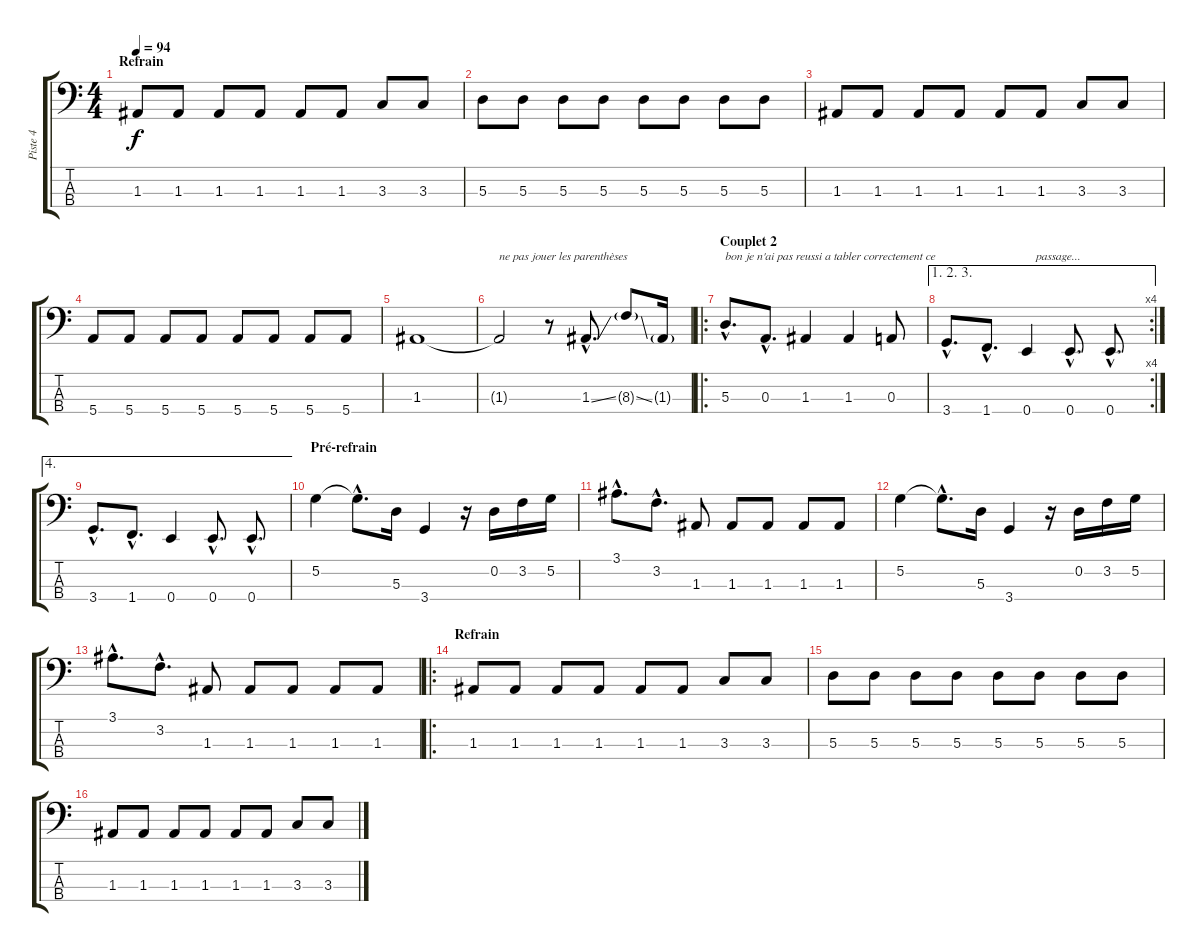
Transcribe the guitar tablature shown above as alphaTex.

\track ("Piste 4" "Piste 4") {instrument electricbassfinger}
\staff {score tabs}
\tuning (G2 D2 A1 E1) {hide}
\ts (4 4)
\section ("" "Refrain")
\tempo 94
\clef f4
\ks c
1.3.8{dy f} 1.3.8 1.3.8 1.3.8 1.3.8 1.3.8 3.3.8 3.3.8 |
5.3.8 5.3.8 5.3.8 5.3.8 5.3.8 5.3.8 5.3.8 5.3.8 |
1.3.8 1.3.8 1.3.8 1.3.8 1.3.8 1.3.8 3.3.8 3.3.8 |
5.4.8 5.4.8 5.4.8 5.4.8 5.4.8 5.4.8 5.4.8 5.4.8 |
1.3.1 |
1.3{t}.2{txt "ne pas jouer les parenthèses"} r.8 1.3{ss hac}.8{d} 8.3{ss g}.8 1.3{g}.16 |
\ro
\section ("" "Couplet 2")
5.3{hac}.8{d txt "bon je n'ai pas reussi a tabler correctement ce"} 0.3{hac}.8{d} 1.3.4 1.3.4 0.3.8 |
\ae (1 2 3)
\rc 4
3.4{hac}.8{d} 1.4{hac}.8{d} 0.4.4{txt "   passage..."} 0.4{hac}.8{d} 0.4{hac}.8{d} |
\ae 4
3.4{hac}.8{d} 1.4{hac}.8{d} 0.4.4 0.4{hac}.8{d} 0.4{hac}.8{d} |
\section ("" "Pré-refrain")
5.2.4 5.2{hac t}.8{d} 5.3.16 3.4.4 r.16 0.2.16 3.2.16 5.2.16 |
3.1{hac}.8{d} 3.2{hac}.8{d} 1.3.8 1.3.8 1.3.8 1.3.8 1.3.8 |
5.2.4 5.2{hac t}.8{d} 5.3.16 3.4.4 r.16 0.2.16 3.2.16 5.2.16 |
3.1{hac}.8{d} 3.2{hac}.8{d} 1.3.8 1.3.8 1.3.8 1.3.8 1.3.8 |
\ro
\section ("" "Refrain")
1.3.8 1.3.8 1.3.8 1.3.8 1.3.8 1.3.8 3.3.8 3.3.8 |
5.3.8 5.3.8 5.3.8 5.3.8 5.3.8 5.3.8 5.3.8 5.3.8 |
1.3.8 1.3.8 1.3.8 1.3.8 1.3.8 1.3.8 3.3.8 3.3.8
